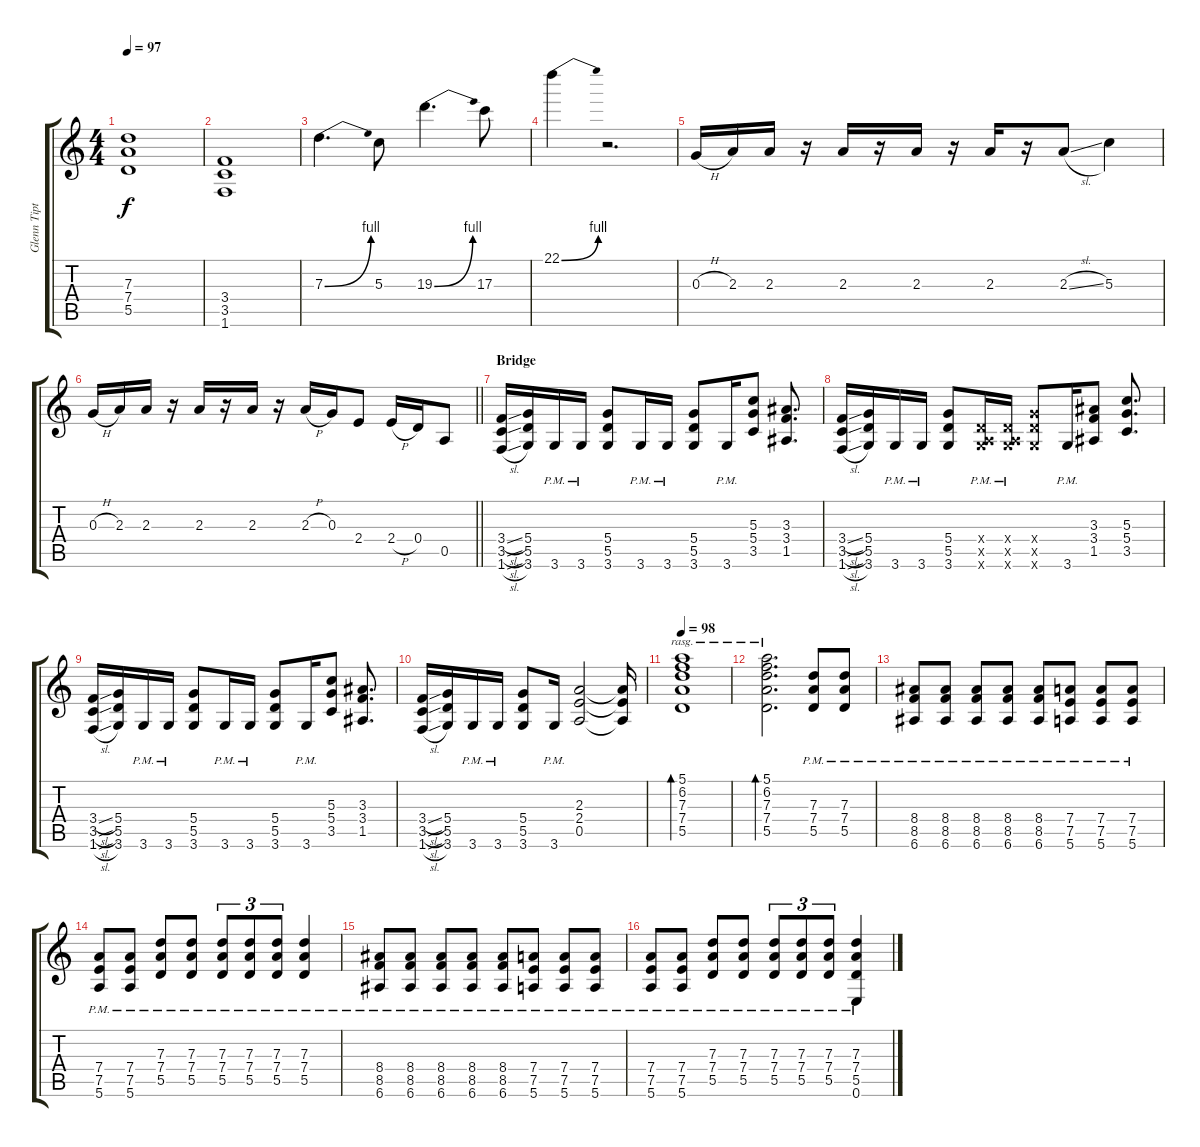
\track ("Glenn Tipton" "Glenn Tipt") {instrument distortionguitar}
\staff {score tabs}
\tuning (E4 B3 G3 D3 A2 E2) {hide}
\ts (4 4)
\tempo 97
\clef g2
\ks c
(7.3 7.4 5.5).1{dy f} |
(3.4 3.5 1.6).1 |
7.3{be (bend 0 0 60 4)}.4{d} 5.3.8 19.3{be (bend 0 0 60 4)}.4{d} 17.3.8 |
22.1{be (bend 0 0 60 4)}.4 r.2{d} |
0.3{h}.16 2.3.16 2.3.16 r.16 2.3.16 r.16 2.3.16 r.16 2.3.16 r.16 2.3{sl}.8 5.3.4 |
\barLineRight lightlight
0.3{h}.16 2.3.16 2.3.16 r.16 2.3.16 r.16 2.3.16 r.16 2.3{h}.16 0.3.16 2.4.8 2.4{h}.16 0.4.16 0.5.8 |
\section ("" "Bridge")
(3.4{sl} 3.5{sl} 1.6{sl}).16 (5.4 5.5 3.6).16 3.6{pm}.16 3.6{pm}.16 (5.4 5.5 3.6).8 3.6{pm}.16 3.6{pm}.16 (5.4 5.5 3.6).8 3.6{pm}.16 (5.3 5.4 3.5).8 (3.3 3.4 1.5).8{d} |
(3.4{sl} 3.5{sl} 1.6{sl}).16 (5.4 5.5 3.6).16 3.6{pm}.16 3.6{pm}.16 (5.4 5.5 3.6).8 (0.4{x} 0.5{x} 3.6{pm x}).16 (0.4{x} 0.5{x} 3.6{pm x}).16 (5.4{x} 5.5{x} 3.6{x}).8 3.6{pm}.16 (3.3 3.4 1.5).8 (5.3 5.4 3.5).8{d} |
(3.4{sl} 3.5{sl} 1.6{sl}).16 (5.4 5.5 3.6).16 3.6{pm}.16 3.6{pm}.16 (5.4 5.5 3.6).8 3.6{pm}.16 3.6{pm}.16 (5.4 5.5 3.6).8 3.6{pm}.16 (5.3 5.4 3.5).8 (3.3 3.4 1.5).8{d} |
(3.4{sl} 3.5{sl} 1.6{sl}).16 (5.4 5.5 3.6).16 3.6{pm}.16 3.6{pm}.16 (5.4 5.5 3.6).8 3.6{pm}.16 (2.3 2.4 0.5).2 (2.3{t} 2.4{t} 0.5{t}).16 |
\tempo 98
(5.1 6.2 7.3 7.4 5.5).1{bd 240 rasg ii instrument acousticguitarsteel} |
(5.1 6.2 7.3 7.4 5.5).2{d bd 240 rasg ii} (7.3{pm} 7.4 5.5).8{instrument distortionguitar} (7.3{pm} 7.4 5.5).8 |
(8.4{pm} 8.5{pm} 6.6{pm}).8 (8.4{pm} 8.5{pm} 6.6{pm}).8 (8.4{pm} 8.5{pm} 6.6{pm}).8 (8.4{pm} 8.5{pm} 6.6{pm}).8 (8.4{pm} 8.5{pm} 6.6{pm}).8 (7.4{pm} 7.5{pm} 5.6{pm}).8 (7.4{pm} 7.5{pm} 5.6{pm}).8 (7.4{pm} 7.5{pm} 5.6{pm}).8 |
(7.4{pm} 7.5{pm} 5.6{pm}).8 (7.4{pm} 7.5{pm} 5.6{pm}).8 (7.3{pm} 7.4 5.5).8 (7.3{pm} 7.4 5.5).8 (7.3{pm} 7.4 5.5).8{tu (3 2)} (7.3{pm} 7.4 5.5).8{tu (3 2)} (7.3{pm} 7.4 5.5).8{tu (3 2)} (7.3{pm} 7.4 5.5).4 |
(8.4{pm} 8.5{pm} 6.6{pm}).8 (8.4{pm} 8.5{pm} 6.6{pm}).8 (8.4{pm} 8.5{pm} 6.6{pm}).8 (8.4{pm} 8.5{pm} 6.6{pm}).8 (8.4{pm} 8.5{pm} 6.6{pm}).8 (7.4{pm} 7.5{pm} 5.6{pm}).8 (7.4{pm} 7.5{pm} 5.6{pm}).8 (7.4{pm} 7.5{pm} 5.6{pm}).8 |
(7.4{pm} 7.5{pm} 5.6{pm}).8 (7.4{pm} 7.5{pm} 5.6{pm}).8 (7.3{pm} 7.4 5.5).8 (7.3{pm} 7.4 5.5).8 (7.3{pm} 7.4 5.5).8{tu (3 2)} (7.3{pm} 7.4 5.5).8{tu (3 2)} (7.3{pm} 7.4 5.5).8{tu (3 2)} (7.3{pm} 7.4 5.5 0.6).4
